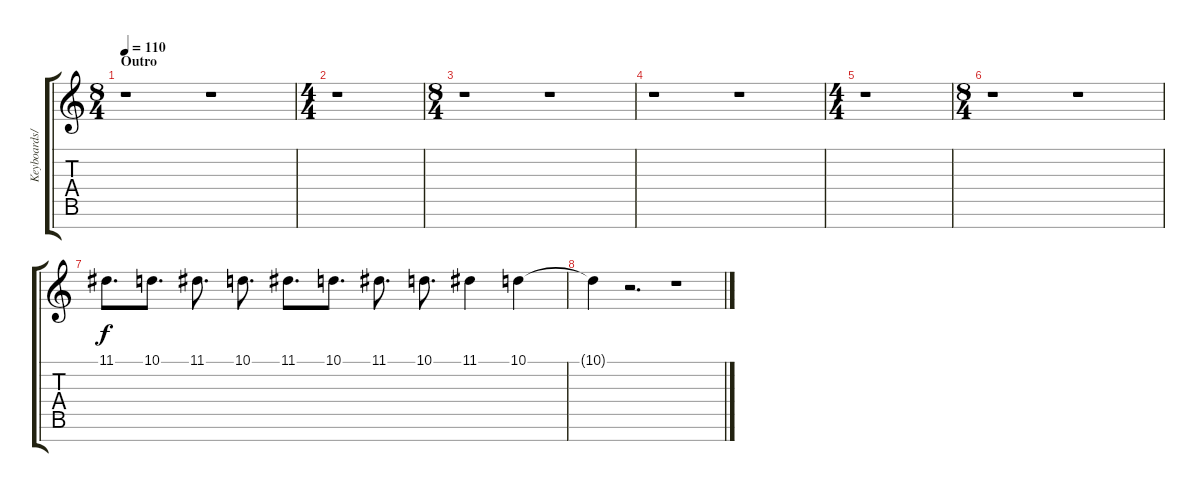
\track ("Keyboards/Others" "Keyboards/") {instrument stringensemble1}
\staff {score tabs}
\tuning (E4 B3 G3 D3 A2 E2 B1) {hide}
\ts (8 4)
\section ("" "Outro")
\tempo 110
\clef g2
\ks c
r.1{dy mf} r.1 |
\ts (4 4)
r.1 |
\ts (8 4)
r.1 r.1 |
r.1 r.1 |
\ts (4 4)
r.1 |
\ts (8 4)
r.1 r.1 |
11.1.8{d dy f volume 11 balance 8 instrument stringensemble1} 10.1.8{d} 11.1.8{d} 10.1.8{d} 11.1.8{d} 10.1.8{d} 11.1.8{d} 10.1.8{d} 11.1.4 10.1.4 |
10.1{t}.4 r.2{d} r.1
